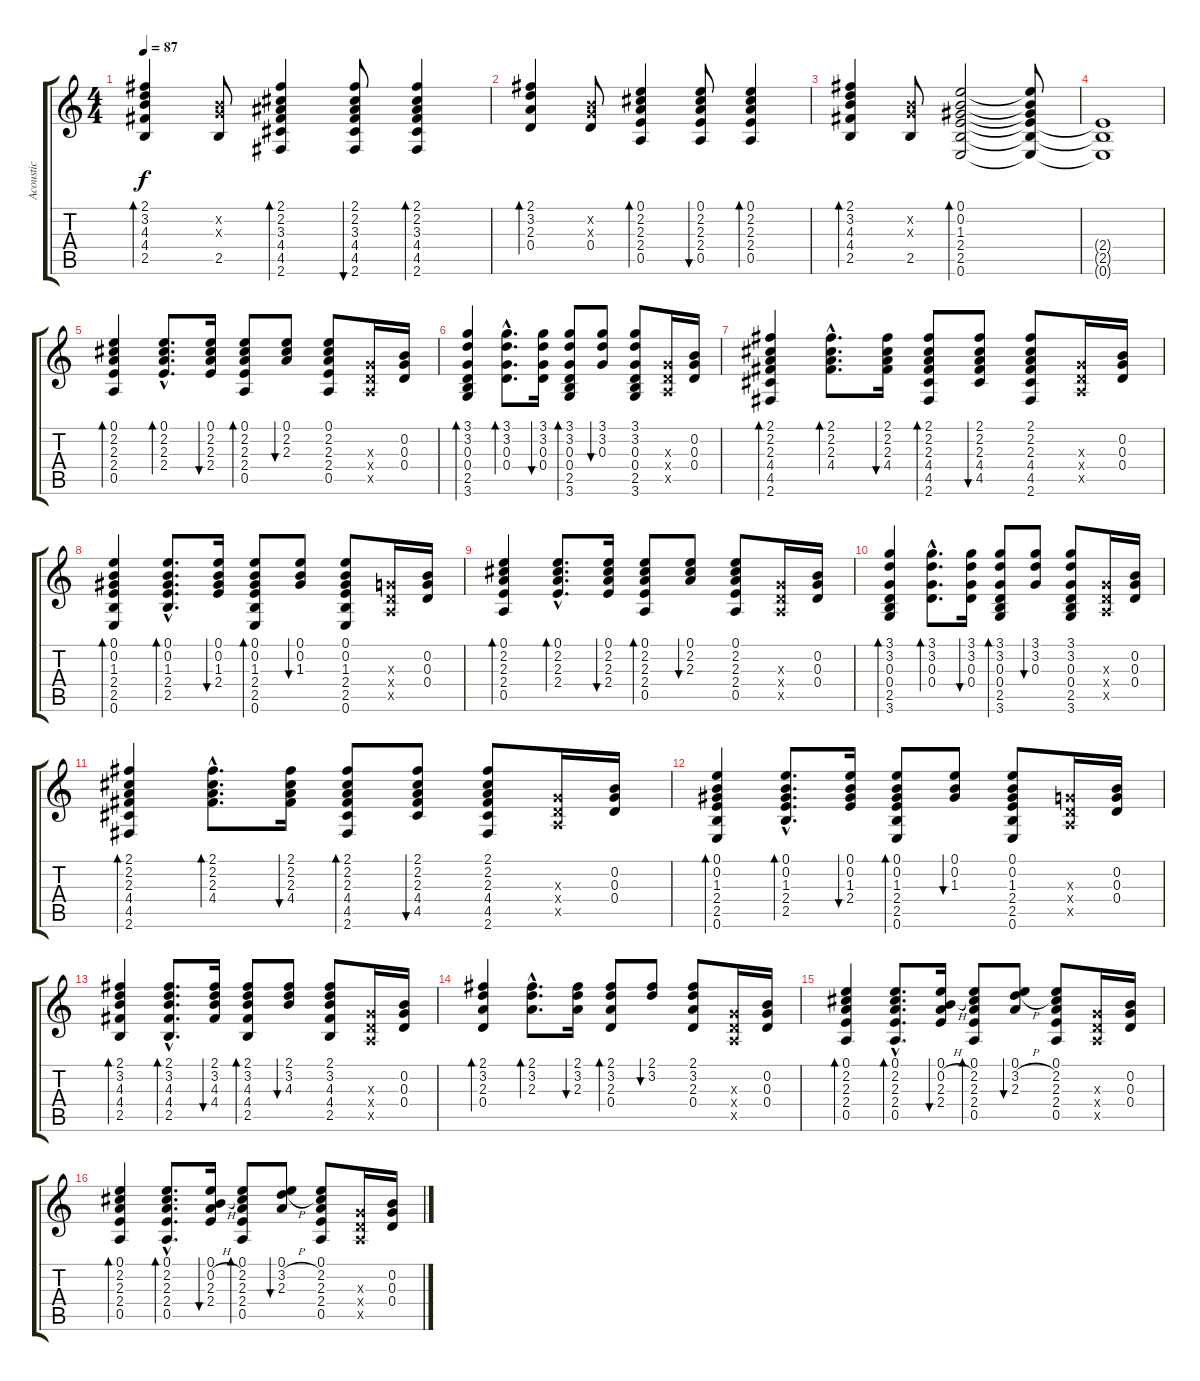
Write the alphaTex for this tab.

\track ("Acoustic" "Acoustic") {instrument acousticguitarnylon}
\staff {score tabs}
\tuning (E4 B3 G3 D3 A2 E2) {hide}
\ts (4 4)
\tempo 87
\clef g2
\ks c
(2.1 3.2 4.3 4.4 2.5).4{bd 60 dy f} (0.2{x} 0.3{x} 2.5).8 (2.1 2.2 3.3 4.4 4.5 2.6).4{bd 60} (2.1 2.2 3.3 4.4 4.5 2.6).8{bu 60} (2.1 2.2 3.3 4.4 4.5 2.6).4{bd 60} |
(2.1 3.2 2.3 0.4).4{bd 60} (0.2{x} 0.3{x} 0.4).8 (0.1 2.2 2.3 2.4 0.5).4{bd 60} (0.1 2.2 2.3 2.4 0.5).8{bu 60} (0.1 2.2 2.3 2.4 0.5).4{bd 60} |
(2.1 3.2 4.3 4.4 2.5).4{bd 60} (0.2{x} 0.3{x} 2.5).8 (0.1 0.2 1.3 2.4 2.5 0.6).2{bd 60} (0.1{t} 0.2{t} 1.3{t} 2.4{t} 2.5{t} 0.6{t}).8 |
(2.4{t} 2.5{t} 0.6{t}).1 |
(0.1 2.2 2.3 2.4 0.5).4{bd 60} (0.1{hac} 2.2{hac} 2.3{hac} 2.4{hac}).8{d bd 60} (0.1 2.2 2.3 2.4).16{bu 60} (0.1 2.2 2.3 2.4 0.5).8{bd 60} (0.1 2.2 2.3).8{bu 60} (0.1 2.2 2.3 2.4 0.5).8 (0.3{x} 0.4{x} 0.5{x}).16 (0.2 0.3 0.4).16 |
(3.1 3.2 0.3 0.4 2.5 3.6).4{bd 60} (3.1{hac} 3.2{hac} 0.3{hac} 0.4{hac}).8{d bd 60} (3.1 3.2 0.3 0.4).16{bu 60} (3.1 3.2 0.3 0.4 2.5 3.6).8{bd 60} (3.1 3.2 0.3).8{bu 60} (3.1 3.2 0.3 0.4 2.5 3.6).8 (0.3{x} 0.4{x} 0.5{x}).16 (0.2 0.3 0.4).16 |
(2.1 2.2 2.3 4.4 4.5 2.6).4{bd 60} (2.1{hac} 2.2{hac} 2.3{hac} 4.4{hac}).8{d bd 60} (2.1 2.2 2.3 4.4).16{bu 60} (2.1 2.2 2.3 4.4 4.5 2.6).8{bd 60} (2.1 2.2 2.3 4.4 4.5).8{bu 60} (2.1 2.2 2.3 4.4 4.5 2.6).8 (0.3{x} 0.4{x} 0.5{x}).16 (0.2 0.3 0.4).16 |
(0.1 0.2 1.3 2.4 2.5 0.6).4{bd 60} (0.1{hac} 0.2{hac} 1.3{hac} 2.4{hac} 2.5{hac}).8{d bd 60} (0.1 0.2 1.3 2.4).16{bu 60} (0.1 0.2 1.3 2.4 2.5 0.6).8{bd 60} (0.1 0.2 1.3).8{bu 60} (0.1 0.2 1.3 2.4 2.5 0.6).8 (0.3{x} 0.4{x} 0.5{x}).16 (0.2 0.3 0.4).16 |
(0.1 2.2 2.3 2.4 0.5).4{bd 60} (0.1{hac} 2.2{hac} 2.3{hac} 2.4{hac}).8{d bd 60} (0.1 2.2 2.3 2.4).16{bu 60} (0.1 2.2 2.3 2.4 0.5).8{bd 60} (0.1 2.2 2.3).8{bu 60} (0.1 2.2 2.3 2.4 0.5).8 (0.3{x} 0.4{x} 0.5{x}).16 (0.2 0.3 0.4).16 |
(3.1 3.2 0.3 0.4 2.5 3.6).4{bd 60} (3.1{hac} 3.2{hac} 0.3{hac} 0.4{hac}).8{d bd 60} (3.1 3.2 0.3 0.4).16{bu 60} (3.1 3.2 0.3 0.4 2.5 3.6).8{bd 60} (3.1 3.2 0.3).8{bu 60} (3.1 3.2 0.3 0.4 2.5 3.6).8 (0.3{x} 0.4{x} 0.5{x}).16 (0.2 0.3 0.4).16 |
(2.1 2.2 2.3 4.4 4.5 2.6).4{bd 60} (2.1{hac} 2.2{hac} 2.3{hac} 4.4{hac}).8{d bd 60} (2.1 2.2 2.3 4.4).16{bu 60} (2.1 2.2 2.3 4.4 4.5 2.6).8{bd 60} (2.1 2.2 2.3 4.4 4.5).8{bu 60} (2.1 2.2 2.3 4.4 4.5 2.6).8 (0.3{x} 0.4{x} 0.5{x}).16 (0.2 0.3 0.4).16 |
(0.1 0.2 1.3 2.4 2.5 0.6).4{bd 60} (0.1{hac} 0.2{hac} 1.3{hac} 2.4{hac} 2.5{hac}).8{d bd 60} (0.1 0.2 1.3 2.4).16{bu 60} (0.1 0.2 1.3 2.4 2.5 0.6).8{bd 60} (0.1 0.2 1.3).8{bu 60} (0.1 0.2 1.3 2.4 2.5 0.6).8 (0.3{x} 0.4{x} 0.5{x}).16 (0.2 0.3 0.4).16 |
(2.1 3.2 4.3 4.4 2.5).4{bd 60} (2.1{hac} 3.2{hac} 4.3{hac} 4.4{hac} 2.5{hac}).8{d bd 60} (2.1 3.2 4.3 4.4).16{bu 60} (2.1 3.2 4.3 4.4 2.5).8{bd 60} (2.1 3.2 4.3).8{bu 60} (2.1 3.2 4.3 4.4 2.5).8 (0.3{x} 0.4{x} 0.5{x}).16 (0.2 0.3 0.4).16 |
(2.1 3.2 2.3 0.4).4{bd 60} (2.1{hac} 3.2{hac} 2.3{hac}).8{d bd 60} (2.1 3.2 2.3).16{bu 60} (2.1 3.2 2.3 0.4).8{bd 60} (2.1 3.2).8{bu 60} (2.1 3.2 2.3 0.4).8 (0.3{x} 0.4{x} 0.5{x}).16 (0.2 0.3 0.4).16 |
(0.1 2.2 2.3 2.4 0.5).4{bd 60} (0.1{hac} 2.2{hac} 2.3{hac} 2.4{hac} 0.5{hac}).8{d bd 60} (0.1 0.2{h} 2.3 2.4).16{bu 60} (0.1 2.2 2.3 2.4 0.5).8{bd 60} (0.1 3.2{h} 2.3).8{bu 60} (0.1 2.2 2.3 2.4 0.5).8 (0.3{x} 0.4{x} 0.5{x}).16 (0.2 0.3 0.4).16 |
(0.1 2.2 2.3 2.4 0.5).4{bd 60} (0.1{hac} 2.2{hac} 2.3{hac} 2.4{hac} 0.5{hac}).8{d bd 60} (0.1 0.2{h} 2.3 2.4).16{bu 60} (0.1 2.2 2.3 2.4 0.5).8{bd 60} (0.1 3.2{h} 2.3).8{bu 60} (0.1 2.2 2.3 2.4 0.5).8 (0.3{x} 0.4{x} 0.5{x}).16 (0.2 0.3 0.4).16
